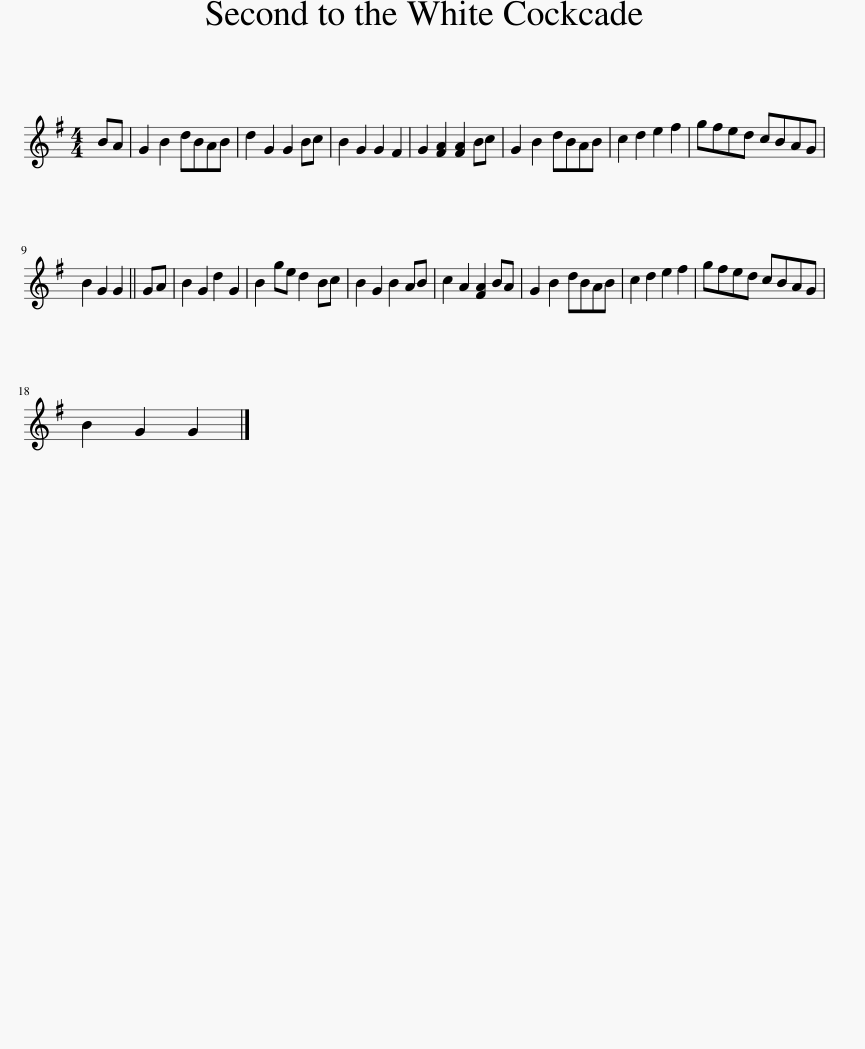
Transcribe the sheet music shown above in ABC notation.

X:1
L:1/8
M:4/4
I:linebreak $
K:G
V:1 treble
V:1
 BA | G2 B2 dBAB | d2 G2 G2 Bc | B2 G2 G2 F2 | G2 [FA]2 [FA]2 Bc | %5
 G2 B2 dBAB | c2 d2 e2 f2 | gfed cBAG |$ B2 G2 G2 || GA | %10
 B2 G2 d2 G2 | B2 ge d2 Bc | B2 G2 B2 AB | c2 A2 [FA]2 BA | G2 B2 dBAB | %15
 c2 d2 e2 f2 | gfed cBAG |$ B2 G2 G2 |] %18
